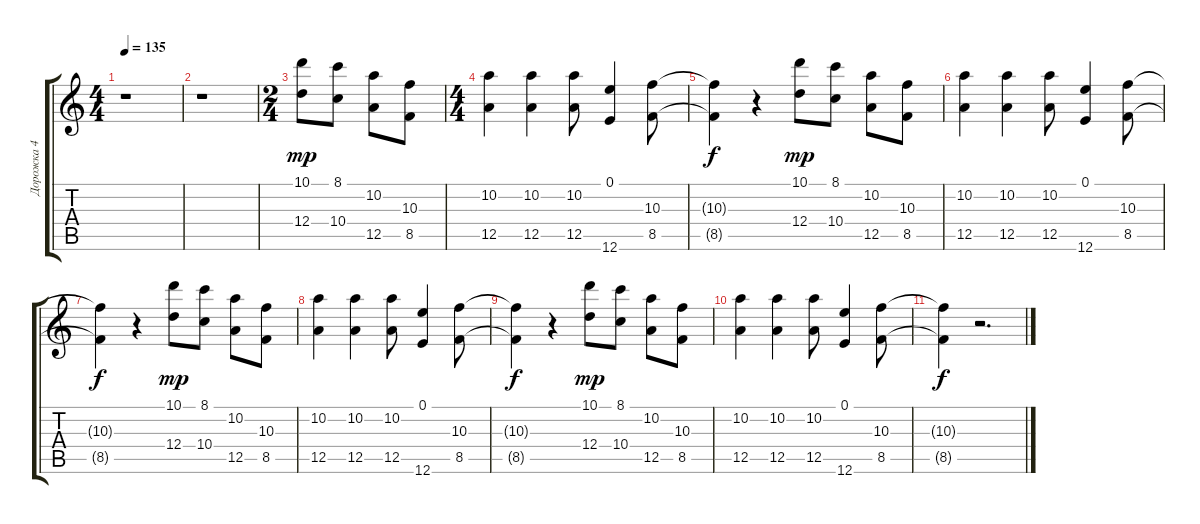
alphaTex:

\track ("Дорожка 4" "Дорожка 4") {instrument distortionguitar}
\staff {score tabs}
\tuning (E4 B3 G3 D3 A2 E2) {hide}
\ts (4 4)
\tempo 135
\clef g2
\ks c
r.1{dy f} |
r.1 |
\ts (2 4)
(10.1 12.4).8{dy mp} (8.1 10.4).8 (10.2 12.5).8 (10.3 8.5).8 |
\ts (4 4)
(10.2 12.5).4 (10.2 12.5).4 (10.2 12.5).8 (0.1 12.6).4 (10.3 8.5).8 |
(10.3{t} 8.5{t}).4{dy f} r.4 (10.1 12.4).8{dy mp} (8.1 10.4).8 (10.2 12.5).8 (10.3 8.5).8 |
(10.2 12.5).4 (10.2 12.5).4 (10.2 12.5).8 (0.1 12.6).4 (10.3 8.5).8 |
(10.3{t} 8.5{t}).4{dy f} r.4 (10.1 12.4).8{dy mp} (8.1 10.4).8 (10.2 12.5).8 (10.3 8.5).8 |
(10.2 12.5).4 (10.2 12.5).4 (10.2 12.5).8 (0.1 12.6).4 (10.3 8.5).8 |
(10.3{t} 8.5{t}).4{dy f} r.4 (10.1 12.4).8{dy mp} (8.1 10.4).8 (10.2 12.5).8 (10.3 8.5).8 |
(10.2 12.5).4 (10.2 12.5).4 (10.2 12.5).8 (0.1 12.6).4 (10.3 8.5).8 |
(10.3{t} 8.5{t}).4{dy f} r.2{d}
